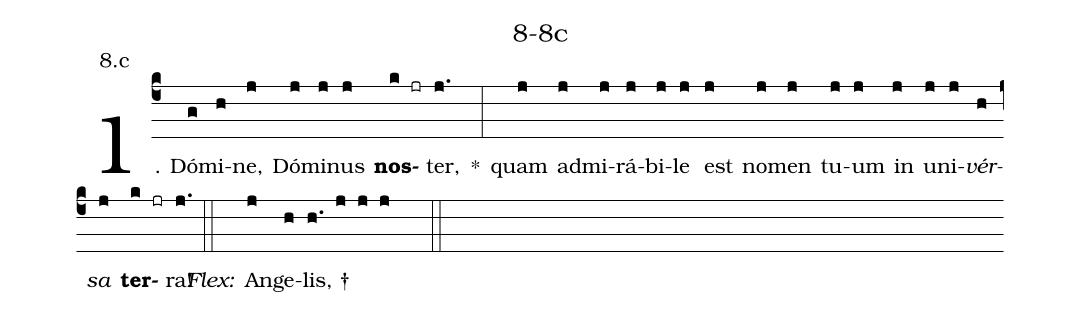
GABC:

name: 8-8c;
annotation: 8.c;
%%
(c4)1. Dó(g)mi(h)ne,(j) Dó(j)mi(j)nus(j) <b>nos</b>(k jr)ter,(j.) *(:) quam(j) ad(j)mi(j)rá(j)bi(j)le(j) est(j) no(j)men(j) tu(j)um(j) in(j) u(j)ni(j)<i>vér</i>(h)<i>sa</i>(j) <b>ter</b>(k jr)ra!(j.) (::)
<i>Flex:</i>()  An(j)ge(h)lis, †(h. j j j  ::)
